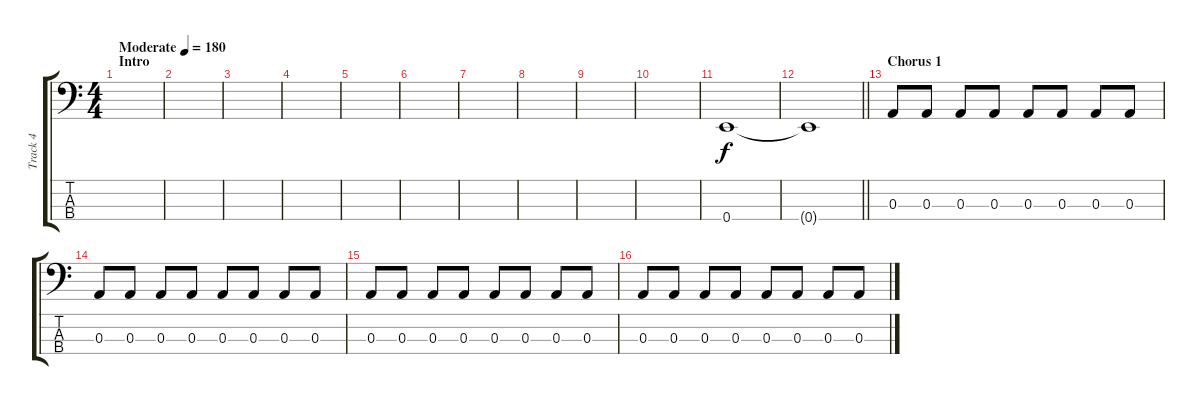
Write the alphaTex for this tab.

\track ("Track 4" "Track 4") {instrument electricbassfinger}
\staff {score tabs}
\tuning (G2 D2 A1 E1) {hide}
\ts (4 4)
\section ("" "Intro")
\tempo (180 "Moderate")
\clef f4
\ks c
|
|
|
|
|
|
|
|
|
|
0.4.1 |
\barLineRight lightlight
0.4{t}.1 |
\section ("" "Chorus 1")
0.3.8 0.3.8 0.3.8 0.3.8 0.3.8 0.3.8 0.3.8 0.3.8 |
0.3.8 0.3.8 0.3.8 0.3.8 0.3.8 0.3.8 0.3.8 0.3.8 |
0.3.8 0.3.8 0.3.8 0.3.8 0.3.8 0.3.8 0.3.8 0.3.8 |
0.3.8 0.3.8 0.3.8 0.3.8 0.3.8 0.3.8 0.3.8 0.3.8
